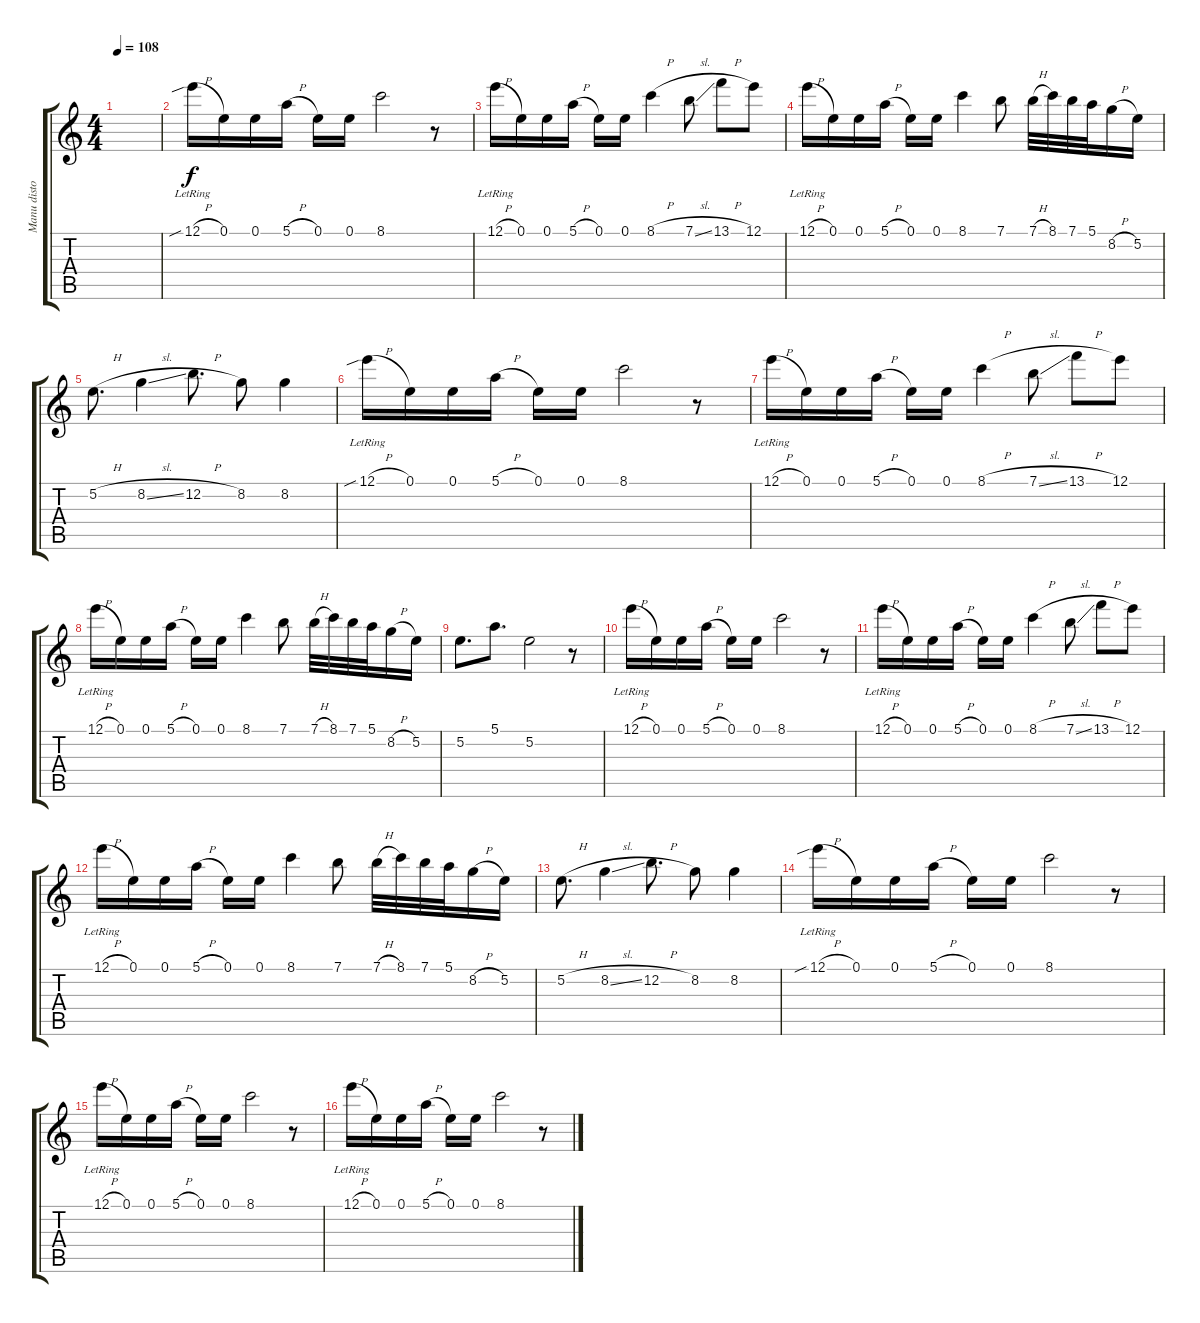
\track ("Manu distortion" "Manu disto") {instrument distortionguitar}
\staff {score tabs}
\tuning (E4 B3 G3 D3 A2 D2) {hide}
\ts (4 4)
\tempo 108
\clef g2
\ks c
|
12.1{sib h lr}.16 0.1.16 0.1.16 5.1{h}.16 0.1.16 0.1.16 8.1.2 r.8 |
12.1{h lr}.16 0.1.16 0.1.16 5.1{h}.16 0.1.16 0.1.16 8.1{h}.4 7.1{sl}.8 13.1{h}.8 12.1.8 |
12.1{h lr}.16 0.1.16 0.1.16 5.1{h}.16 0.1.16 0.1.16 8.1.4 7.1.8 7.1{h}.32 8.1.32 7.1.32 5.1.32 8.2{h}.16 5.2.16 |
5.2{h}.8{d} 8.2{sl}.4 12.2{h}.8{d} 8.2.8 8.2.4 |
12.1{sib h lr}.16 0.1.16 0.1.16 5.1{h}.16 0.1.16 0.1.16 8.1.2 r.8 |
12.1{h lr}.16 0.1.16 0.1.16 5.1{h}.16 0.1.16 0.1.16 8.1{h}.4 7.1{sl}.8 13.1{h}.8 12.1.8 |
12.1{h lr}.16 0.1.16 0.1.16 5.1{h}.16 0.1.16 0.1.16 8.1.4 7.1.8 7.1{h}.32 8.1.32 7.1.32 5.1.32 8.2{h}.16 5.2.16 |
5.2.8{d} 5.1.8{d} 5.2.2 r.8 |
12.1{h lr}.16 0.1.16 0.1.16 5.1{h}.16 0.1.16 0.1.16 8.1.2 r.8 |
12.1{h lr}.16 0.1.16 0.1.16 5.1{h}.16 0.1.16 0.1.16 8.1{h}.4 7.1{sl}.8 13.1{h}.8 12.1.8 |
12.1{h lr}.16 0.1.16 0.1.16 5.1{h}.16 0.1.16 0.1.16 8.1.4 7.1.8 7.1{h}.32 8.1.32 7.1.32 5.1.32 8.2{h}.16 5.2.16 |
5.2{h}.8{d} 8.2{sl}.4 12.2{h}.8{d} 8.2.8 8.2.4 |
12.1{sib h lr}.16 0.1.16 0.1.16 5.1{h}.16 0.1.16 0.1.16 8.1.2 r.8 |
12.1{h lr}.16 0.1.16 0.1.16 5.1{h}.16 0.1.16 0.1.16 8.1.2 r.8 |
12.1{h lr}.16 0.1.16 0.1.16 5.1{h}.16 0.1.16 0.1.16 8.1.2 r.8
